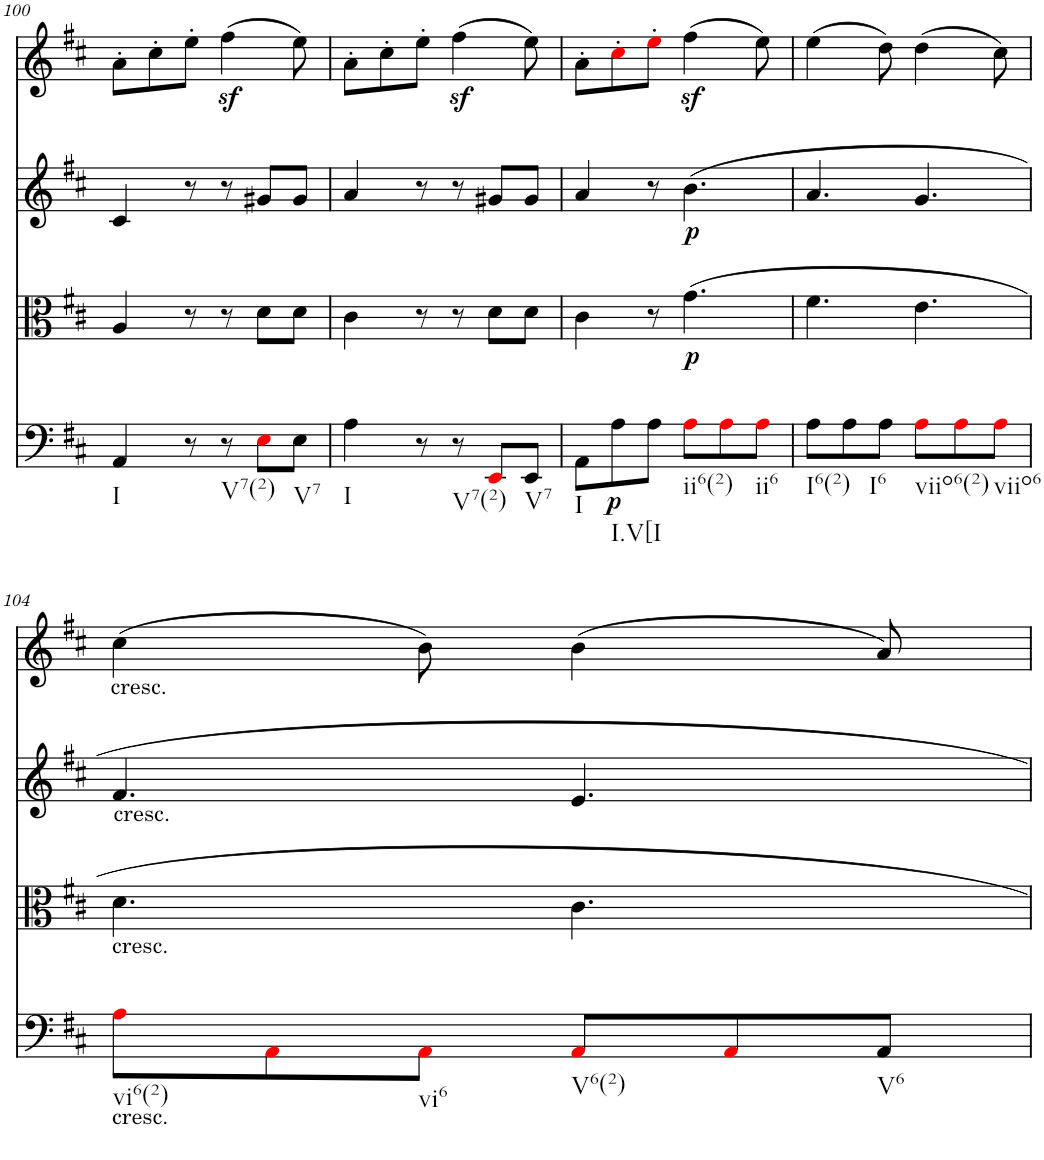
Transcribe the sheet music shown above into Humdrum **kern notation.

**kern	**dynam	**kern	**dynam	**kern	**dynam	**kern
*part4	*part4	*part3	*part3	*part2	*part2	*part1
*staff4	*staff4	*staff3	*staff3	*staff2	*staff2	*staff1
*I"Violoncello	*	*I"Viola	*	*I"Violin II	*	*I"Violin I
*I'Vc	*	*I'Vla	*	*I'Vln	*	*I'Vln
!!LO:PB:g=z
*clefF4	*	*clefC3	*	*clefG2	*	*clefG2
*k[f#c#]	*	*k[f#c#]	*	*k[f#c#]	*	*k[f#c#]
*M6/8	*	*M6/8	*	*M6/8	*	*M6/8
=100	=100	=100	=100	=100	=100	=100
!LO:TX:b:t=I	!	!	!	!	!	!
4AA/	.	4A/	.	4c#/	.	8a'\L
.	.	.	.	.	.	8cc#'\
8r	.	8r	.	8r	.	8ee'\J
!LO:TX:b:t=V7(2)	!	!	!	!	!	!
8r	.	8r	.	8r	.	(4ff#z<\
8Ei\L	.	8d\L	.	8g#X/L	.	.
!LO:TX:b:t=V7	!	!	!	!	!	!
8E\J	.	8d\J	.	8g#/J	.	8ee\)
=101	=101	=101	=101	=101	=101	=101
!LO:TX:b:t=I	!	!	!	!	!	!
4A\	.	4c#\	.	4a/	.	8a'\L
.	.	.	.	.	.	8cc#'\
8r	.	8r	.	8r	.	8ee'\J
!LO:TX:b:t=V7(2)	!	!	!	!	!	!
8r	.	8r	.	8r	.	(4ff#z<\
8EEi/L	.	8d\L	.	8g#X/L	.	.
!LO:TX:b:t=V7	!	!	!	!	!	!
8EE/J	.	8d\J	.	8g#/J	.	8ee\)
=102	=102	=102	=102	=102	=102	=102
!LO:TX:b:t=I	!	!	!	!	!	!
8AA\L	.	4c#\	.	4a/	.	8a'\L
!LO:TX:b:t=I.V[I	!	!	!	!	!	!
!	!LO:DY:b	!	!	!	!	!
8A\	p	.	.	.	.	8cc#'i\
8A\J	.	8r	.	8r	.	8ee'i\J
!LO:TX:b:t=ii6(2)	!	!	!	!	!	!
!	!	!	!LO:DY:b	!	!LO:DY:b	!
8Ai\L	.	4.g\	p	4.b\	p	(4ff#z<\
8Ai\	.	.	.	.	.	.
!LO:TX:b:t=ii6	!	!	!	!	!	!
8Ai\J	.	.	.	.	.	8ee\)
=103	=103	=103	=103	=103	=103	=103
!LO:TX:b:t=I6(2)	!	!	!	!	!	!
8A\L	.	4.f#\	.	4.a/	.	(4ee\
8A\	.	.	.	.	.	.
!LO:TX:b:t=I6	!	!	!	!	!	!
8A\J	.	.	.	.	.	8dd\)
!LO:TX:b:t=viio6(2)	!	!	!	!	!	!
8Ai\L	.	4.e\	.	4.g/	.	(4dd\
8Ai\	.	.	.	.	.	.
!LO:TX:b:t=viio6	!	!	!	!	!	!
8Ai\J	.	.	.	.	.	8cc#\)
!!LO:LB:g=z
=104	=104	=104	=104	=104	=104	=104
!	!	!	!	!	!	!LO:TX:b:t=cresc.
!	!	!	!	!LO:TX:b:t=cresc.	!	!
!	!	!LO:TX:b:t=cresc.	!	!	!	!
!LO:TX:b:t=cresc.	!	!	!	!	!	!
!LO:TX:b:t=vi6(2)	!	!	!	!	!	!
8Ai\L	.	4.d\	.	4.f#/	.	(4cc#\
8AAi\	.	.	.	.	.	.
!LO:TX:b:t=vi6	!	!	!	!	!	!
8AAi\J	.	.	.	.	.	8b\)
!LO:TX:b:t=V6(2)	!	!	!	!	!	!
8AAi/L	.	4.c#\	.	4.e/	.	(4b\
8AAi/	.	.	.	.	.	.
!LO:TX:b:t=V6	!	!	!	!	!	!
8AA/J	.	.	.	.	.	8a/)
=	=	=	=	=	=	=
*-	*-	*-	*-	*-	*-	*-
